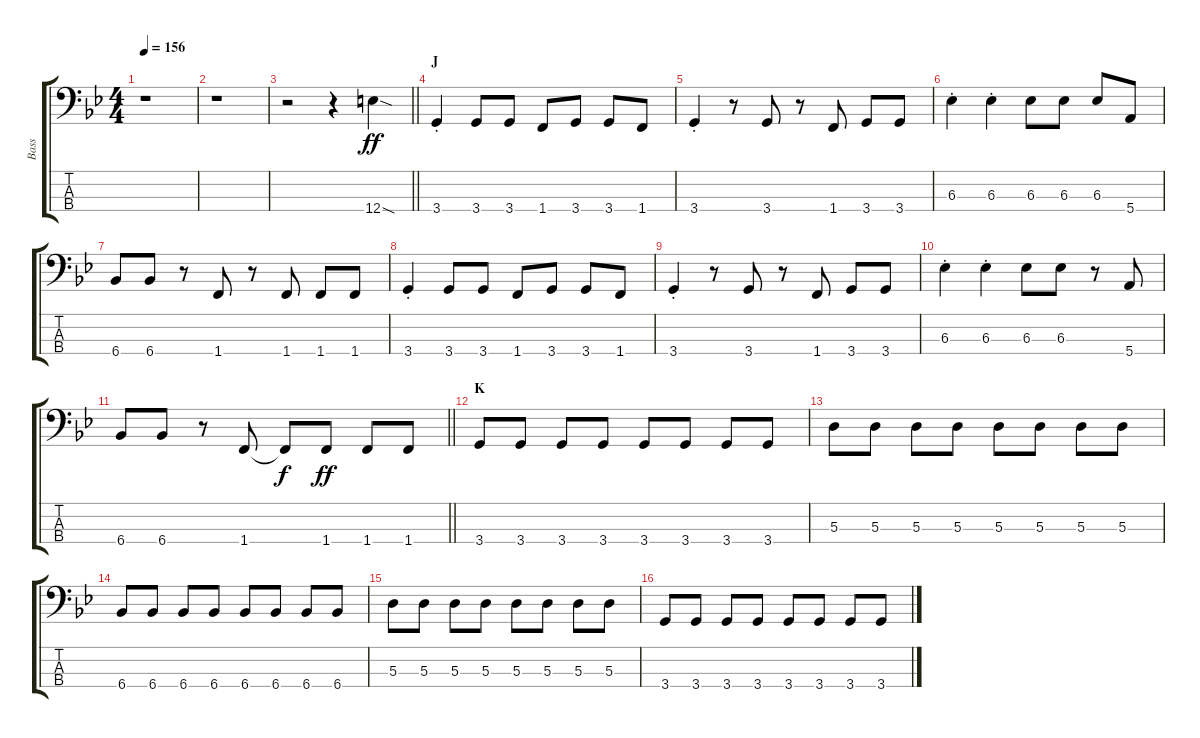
\track ("Bass" "Bass") {instrument electricbasspick}
\staff {score tabs}
\tuning (G2 D2 A1 E1) {hide}
\ts (4 4)
\tempo 156
\clef f4
\ks bb
r.1{dy f} |
r.1 |
\barLineRight lightlight
r.2 r.4 12.4{sod}.4{dy ff} |
\section ("" "J")
3.4{st}.4 3.4.8 3.4.8 1.4.8 3.4.8 3.4.8 1.4.8 |
3.4{st}.4 r.8 3.4.8 r.8 1.4.8 3.4.8 3.4.8 |
6.3{st}.4 6.3{st}.4 6.3.8 6.3.8 6.3.8 5.4.8 |
6.4.8 6.4.8 r.8 1.4.8 r.8 1.4.8 1.4.8 1.4.8 |
3.4{st}.4 3.4.8 3.4.8 1.4.8 3.4.8 3.4.8 1.4.8 |
3.4{st}.4 r.8 3.4.8 r.8 1.4.8 3.4.8 3.4.8 |
6.3{st}.4 6.3{st}.4 6.3.8 6.3.8 r.8 5.4.8 |
\barLineRight lightlight
6.4.8 6.4.8 r.8 1.4.8 1.4{t}.8{dy f} 1.4.8{dy ff} 1.4.8 1.4.8 |
\section ("" "K")
3.4.8 3.4.8 3.4.8 3.4.8 3.4.8 3.4.8 3.4.8 3.4.8 |
5.3.8 5.3.8 5.3.8 5.3.8 5.3.8 5.3.8 5.3.8 5.3.8 |
6.4.8 6.4.8 6.4.8 6.4.8 6.4.8 6.4.8 6.4.8 6.4.8 |
5.3.8 5.3.8 5.3.8 5.3.8 5.3.8 5.3.8 5.3.8 5.3.8 |
3.4.8 3.4.8 3.4.8 3.4.8 3.4.8 3.4.8 3.4.8 3.4.8
